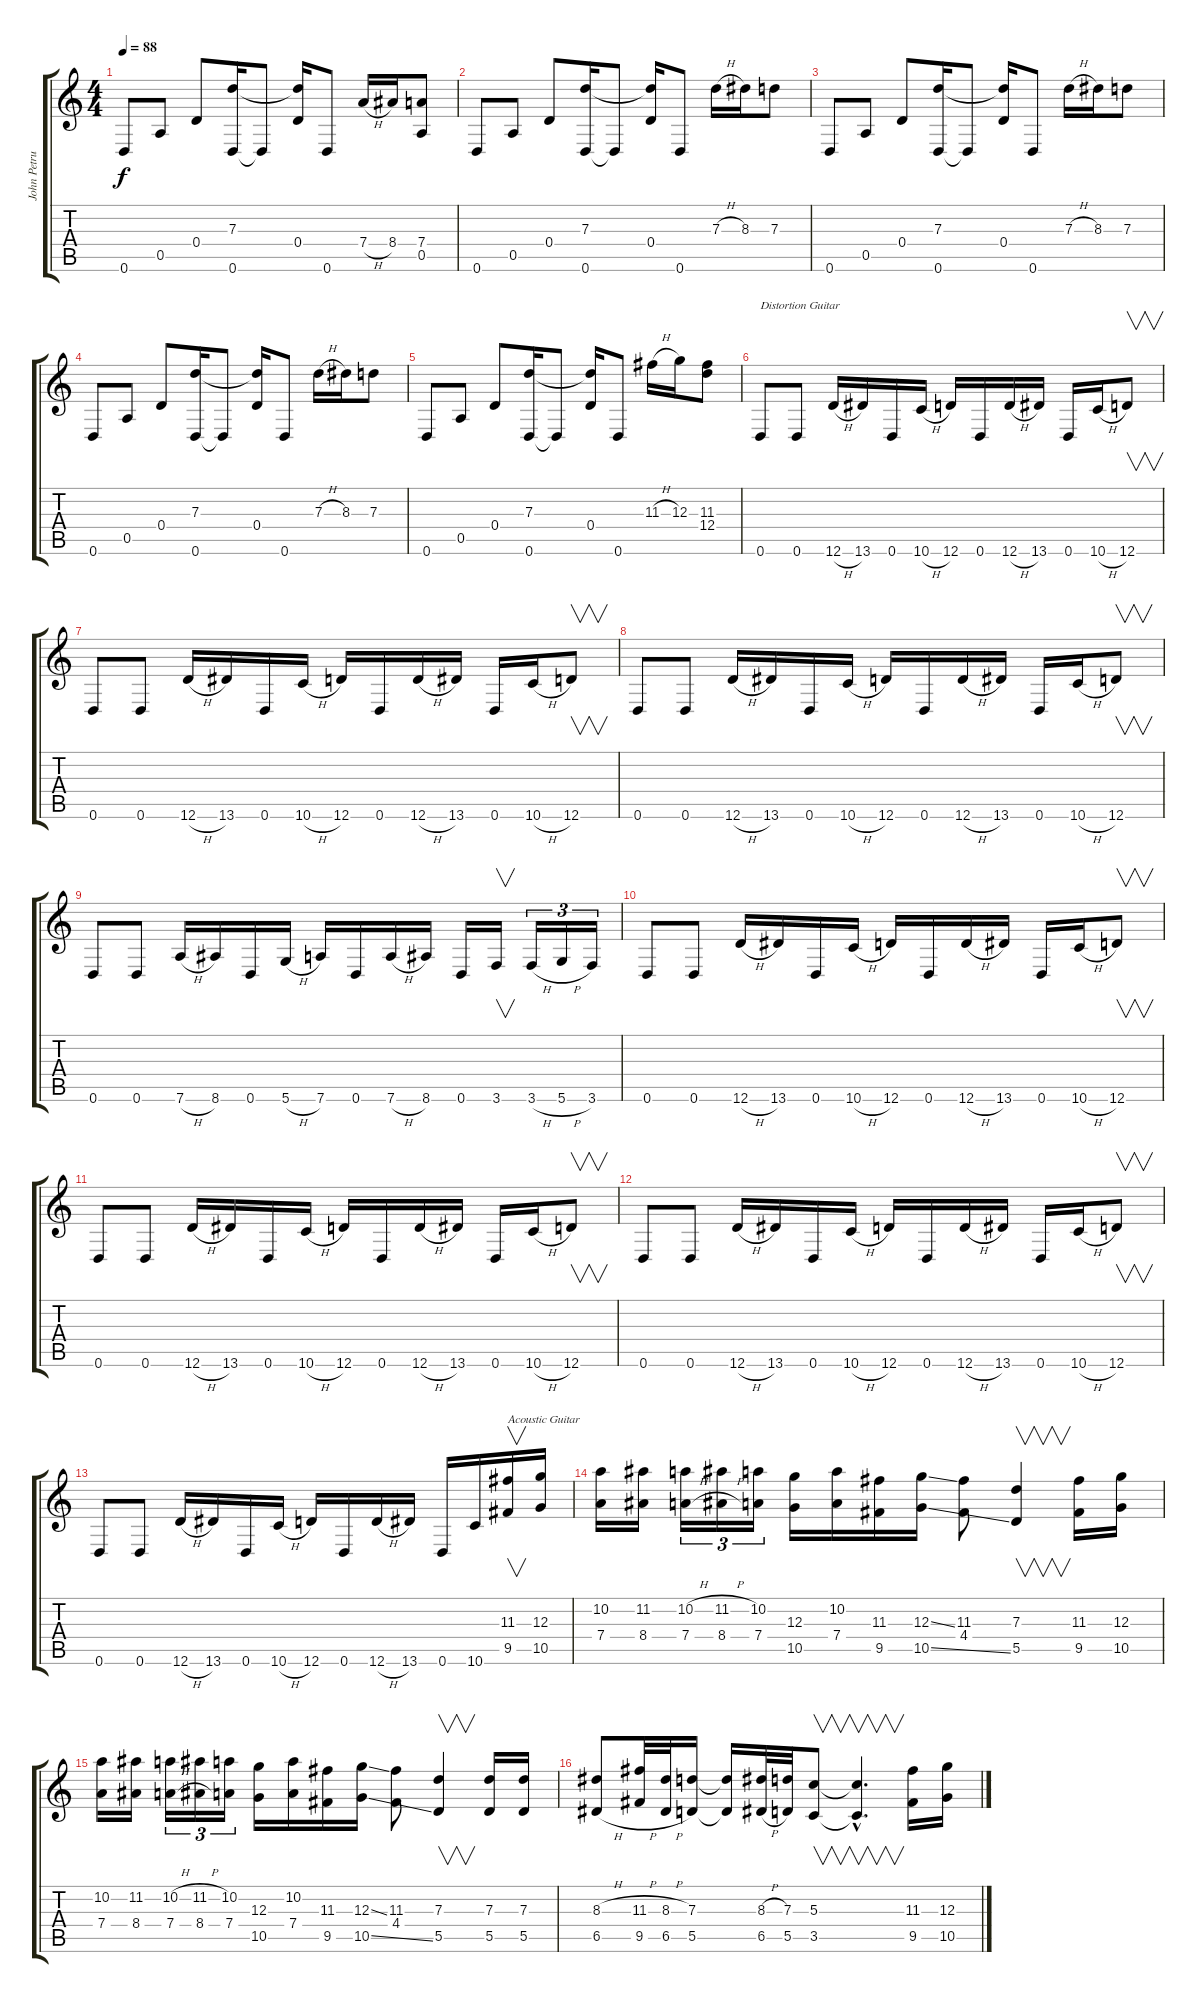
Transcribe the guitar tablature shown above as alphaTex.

\track ("John Petrucci - 6 Strings Guitar Dropped" "John Petru") {instrument acousticguitarsteel}
\staff {score tabs}
\tuning (E4 B3 G3 D3 A2 D2) {hide}
\ts (4 4)
\tempo 88
\clef g2
\ks c
0.6.8{dy f} 0.5.8 0.4.8 (7.3 0.6).16 0.6{t}.8 (7.3{t} 0.4).16 0.6.8 7.4{h}.16 8.4.16 (7.4 0.5).8 |
0.6.8 0.5.8 0.4.8 (7.3 0.6).16 0.6{t}.8 (7.3{t} 0.4).16 0.6.8 7.3{h}.16 8.3.16 7.3.8 |
0.6.8 0.5.8 0.4.8 (7.3 0.6).16 0.6{t}.8 (7.3{t} 0.4).16 0.6.8 7.3{h}.16 8.3.16 7.3.8 |
0.6.8 0.5.8 0.4.8 (7.3 0.6).16 0.6{t}.8 (7.3{t} 0.4).16 0.6.8 7.3{h}.16 8.3.16 7.3.8 |
0.6.8 0.5.8 0.4.8 (7.3 0.6).16 0.6{t}.8 (7.3{t} 0.4).16 0.6.8 11.3{h}.16 12.3.16 (11.3 12.4).8 |
0.6.8{txt "Distortion Guitar" instrument distortionguitar} 0.6.8 12.6{h}.16 13.6.16 0.6.16 10.6{h}.16 12.6.16 0.6.16 12.6{h}.16 13.6.16 0.6.16 10.6{h}.16 12.6.8{v} |
0.6.8 0.6.8 12.6{h}.16 13.6.16 0.6.16 10.6{h}.16 12.6.16 0.6.16 12.6{h}.16 13.6.16 0.6.16 10.6{h}.16 12.6.8{v} |
0.6.8 0.6.8 12.6{h}.16 13.6.16 0.6.16 10.6{h}.16 12.6.16 0.6.16 12.6{h}.16 13.6.16 0.6.16 10.6{h}.16 12.6.8{v} |
0.6.8 0.6.8 7.6{h}.16 8.6.16 0.6.16 5.6{h}.16 7.6.16 0.6.16 7.6{h}.16 8.6.16 0.6.16 3.6.16{v} 3.6{h}.16{tu (3 2)} 5.6{h}.16{tu (3 2)} 3.6.16{tu (3 2)} |
0.6.8 0.6.8 12.6{h}.16 13.6.16 0.6.16 10.6{h}.16 12.6.16 0.6.16 12.6{h}.16 13.6.16 0.6.16 10.6{h}.16 12.6.8{v} |
0.6.8 0.6.8 12.6{h}.16 13.6.16 0.6.16 10.6{h}.16 12.6.16 0.6.16 12.6{h}.16 13.6.16 0.6.16 10.6{h}.16 12.6.8{v} |
0.6.8 0.6.8 12.6{h}.16 13.6.16 0.6.16 10.6{h}.16 12.6.16 0.6.16 12.6{h}.16 13.6.16 0.6.16 10.6{h}.16 12.6.8{v} |
0.6.8 0.6.8 12.6{h}.16 13.6.16 0.6.16 10.6{h}.16 12.6.16 0.6.16 12.6{h}.16 13.6.16 0.6.16 10.6.16 (11.3 9.5).16{v txt "Acoustic Guitar" instrument acousticguitarsteel} (12.3 10.5).16 |
(10.2 7.4).16 (11.2 8.4).16 (10.2{h} 7.4{h}).16{tu (3 2)} (11.2{h} 8.4{h}).16{tu (3 2)} (10.2 7.4).16{tu (3 2)} (12.3 10.5).16 (10.2 7.4).16 (11.3 9.5).16 (12.3{ss} 10.5{ss}).16 (11.3 4.4).8 (7.3 5.5).4{v} (11.3 9.5).16 (12.3 10.5).16 |
(10.2 7.4).16 (11.2 8.4).16 (10.2{h} 7.4{h}).16{tu (3 2)} (11.2{h} 8.4{h}).16{tu (3 2)} (10.2 7.4).16{tu (3 2)} (12.3 10.5).16 (10.2 7.4).16 (11.3 9.5).16 (12.3{ss} 10.5{ss}).16 (11.3 4.4).8 (7.3 5.5).4{v} (7.3 5.5).16 (7.3 5.5).16 |
(8.3{h} 6.5{h}).8 (11.3{h} 9.5{h}).32 (8.3{h} 6.5{h}).32 (7.3 5.5).16 (7.3{t} 5.5{t}).16 (8.3{h} 6.5{h}).32 (7.3 5.5).32 (5.3 3.5).8{v} (5.3{hac t} 3.5{hac t}).4{v d} (11.3 9.5).16 (12.3 10.5).16
